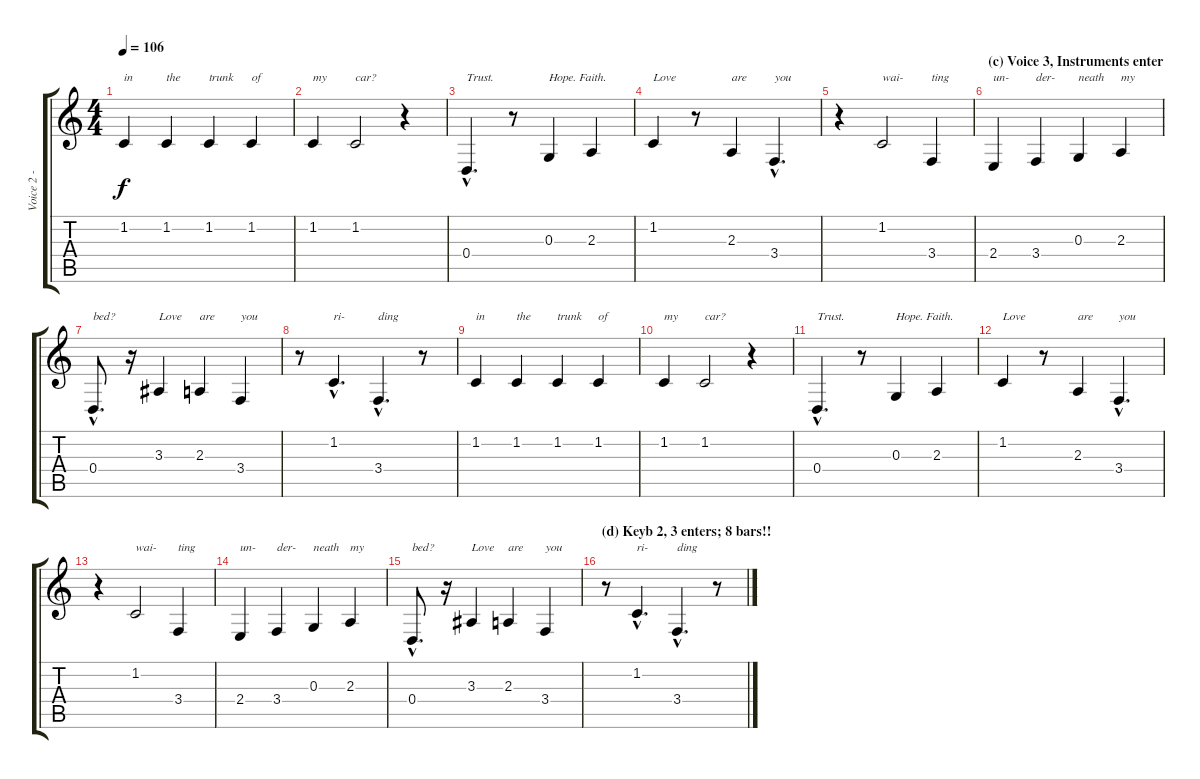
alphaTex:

\track ("Voice 2 - right" "Voice 2 - ") {instrument oboe}
\staff {score tabs}
\tuning (E4 B3 G3 D3 A2 E2) {hide}
\ts (4 4)
\tempo 106
\clef g2
\ks c
1.2.4{txt "in" dy f} 1.2.4{txt "the"} 1.2.4{txt "trunk"} 1.2.4{txt "of"} |
1.2.4{txt "my"} 1.2.2{txt "car?"} r.4 |
0.4{hac}.4{d txt "Trust."} r.8 0.3.4{txt "Hope. Faith."} 2.3.4 |
1.2.4{txt "Love"} r.8 2.3.4{txt "are"} 3.4{hac}.4{d txt "you"} |
r.4 1.2.2{txt "wai-"} 3.4.4{txt "ting"} |
\section ("" "(c) Voice 3, Instruments enter")
2.4.4{txt "un-"} 3.4.4{txt "der-"} 0.3.4{txt "neath"} 2.3.4{txt "my"} |
0.4{hac}.8{d txt "bed?"} r.16 3.3.4{txt "Love"} 2.3.4{txt "are"} 3.4.4{txt "you"} |
r.8 1.2{hac}.4{d txt "ri-"} 3.4{hac}.4{d txt "ding"} r.8 |
1.2.4{txt "in"} 1.2.4{txt "the"} 1.2.4{txt "trunk"} 1.2.4{txt "of"} |
1.2.4{txt "my"} 1.2.2{txt "car?"} r.4 |
0.4{hac}.4{d txt "Trust."} r.8 0.3.4{txt "Hope. Faith."} 2.3.4 |
1.2.4{txt "Love"} r.8 2.3.4{txt "are"} 3.4{hac}.4{d txt "you"} |
r.4 1.2.2{txt "wai-"} 3.4.4{txt "ting"} |
2.4.4{txt "un-"} 3.4.4{txt "der-"} 0.3.4{txt "neath"} 2.3.4{txt "my"} |
0.4{hac}.8{d txt "bed?"} r.16 3.3.4{txt "Love"} 2.3.4{txt "are"} 3.4.4{txt "you"} |
\section ("" "(d) Keyb 2, 3 enters; 8 bars!!")
r.8 1.2{hac}.4{d txt "ri-"} 3.4{hac}.4{d txt "ding"} r.8
